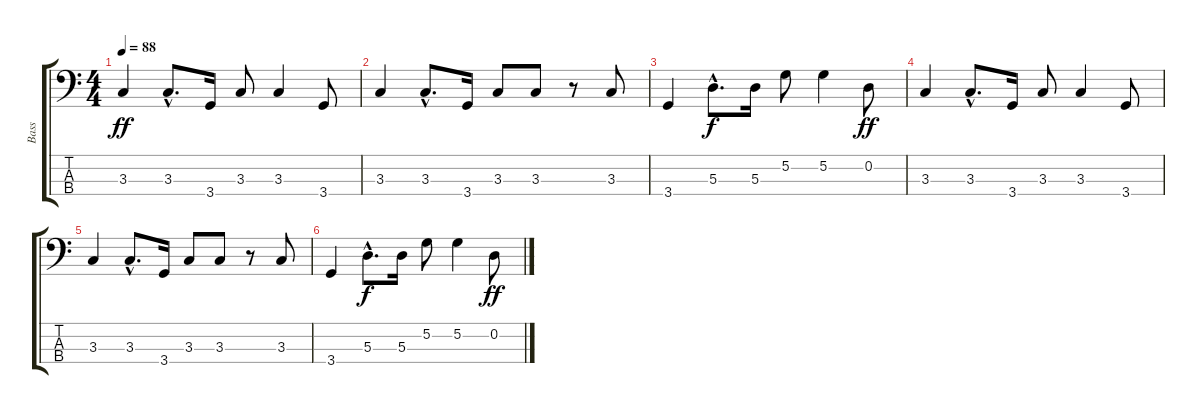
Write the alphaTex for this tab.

\track ("Bass" "Bass") {instrument electricbasspick}
\staff {score tabs}
\tuning (G2 D2 A1 E1) {hide}
\ts (4 4)
\tempo 88
\clef f4
\ks c
3.3.4{dy ff} 3.3{hac}.8{d} 3.4.16 3.3.8 3.3.4 3.4.8 |
3.3.4 3.3{hac}.8{d} 3.4.16 3.3.8 3.3.8 r.8 3.3.8 |
3.4.4 5.3{hac}.8{d dy f} 5.3.16 5.2.8 5.2.4 0.2.8{dy ff} |
3.3.4 3.3{hac}.8{d} 3.4.16 3.3.8 3.3.4 3.4.8 |
3.3.4 3.3{hac}.8{d} 3.4.16 3.3.8 3.3.8 r.8 3.3.8 |
3.4.4 5.3{hac}.8{d dy f} 5.3.16 5.2.8 5.2.4 0.2.8{dy ff}
